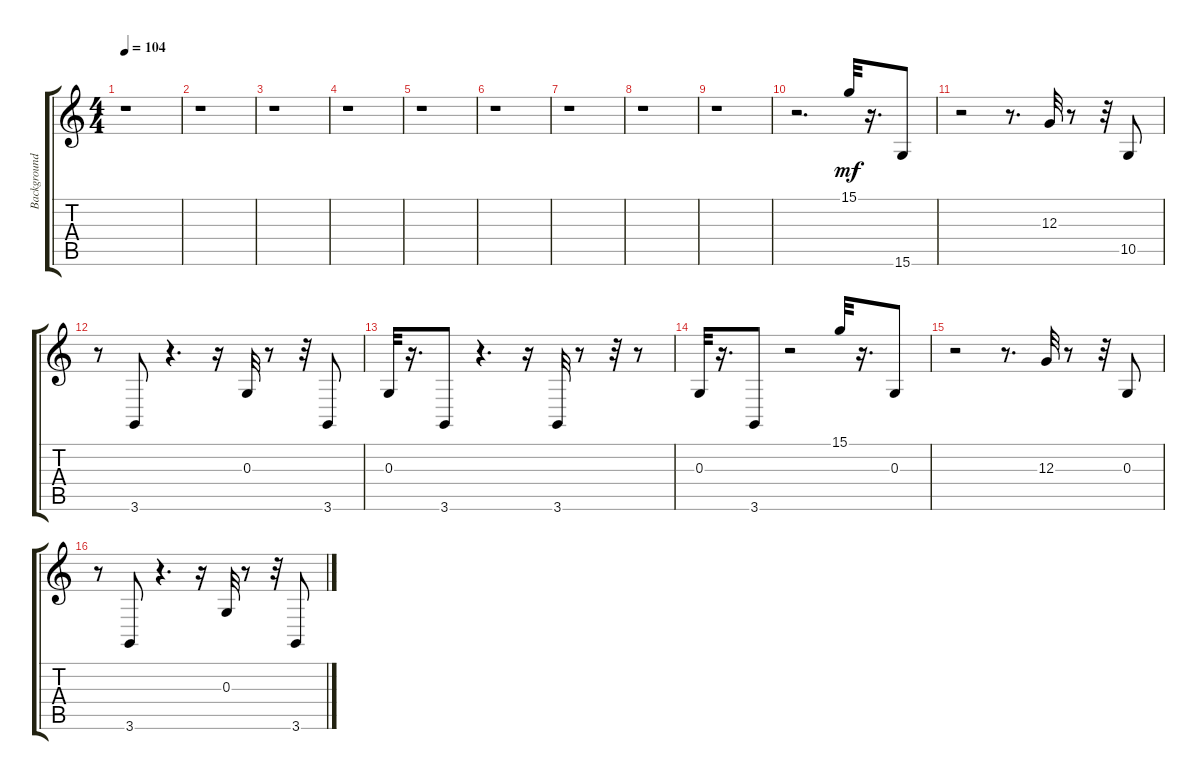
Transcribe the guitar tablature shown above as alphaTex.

\track ("Background" "Background") {instrument lead1square}
\staff {score tabs}
\tuning (E4 B3 G3 D3 A2 E2) {hide}
\ts (4 4)
\tempo 104
\clef g2
\ks c
r.1{dy mf} |
r.1 |
r.1 |
r.1 |
r.1 |
r.1 |
r.1 |
r.1 |
r.1 |
r.2{d} 15.1.32{balance 3} r.16{d} 15.6.8 |
r.2 r.8{d} 12.3.32 r.8 r.32 10.5.8 |
r.8 3.6.8 r.4{d} r.16 0.3.32 r.8 r.32 3.6.8 |
0.3.32 r.16{d} 3.6.8 r.4{d} r.16 3.6.32 r.8 r.32 r.8 |
0.3.32 r.16{d} 3.6.8 r.2 15.1.32 r.16{d} 0.3.8 |
r.2 r.8{d} 12.3.32 r.8 r.32 0.3.8 |
r.8 3.6.8 r.4{d} r.16 0.3.32 r.8 r.32 3.6.8
